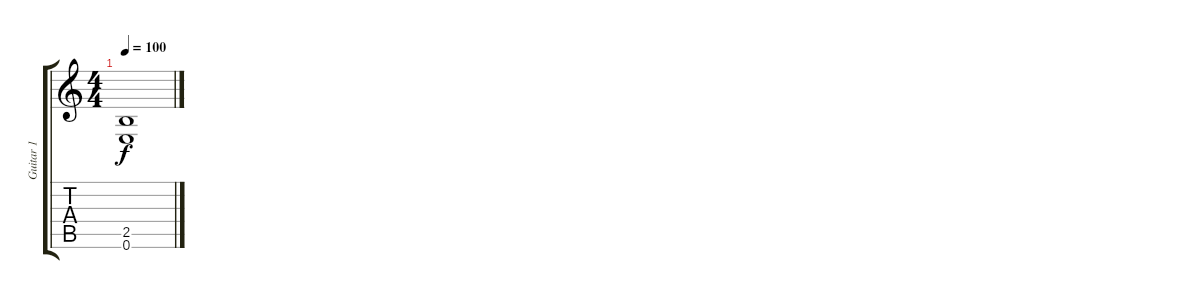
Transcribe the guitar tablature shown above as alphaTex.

\track ("Guitar 1" "Guitar 1") {instrument distortionguitar}
\staff {score tabs}
\tuning (E4 B3 G3 D3 A2 E2) {hide}
\ts (4 4)
\tempo 100
\clef g2
\ks c
(2.5 0.6).1{dy f}
